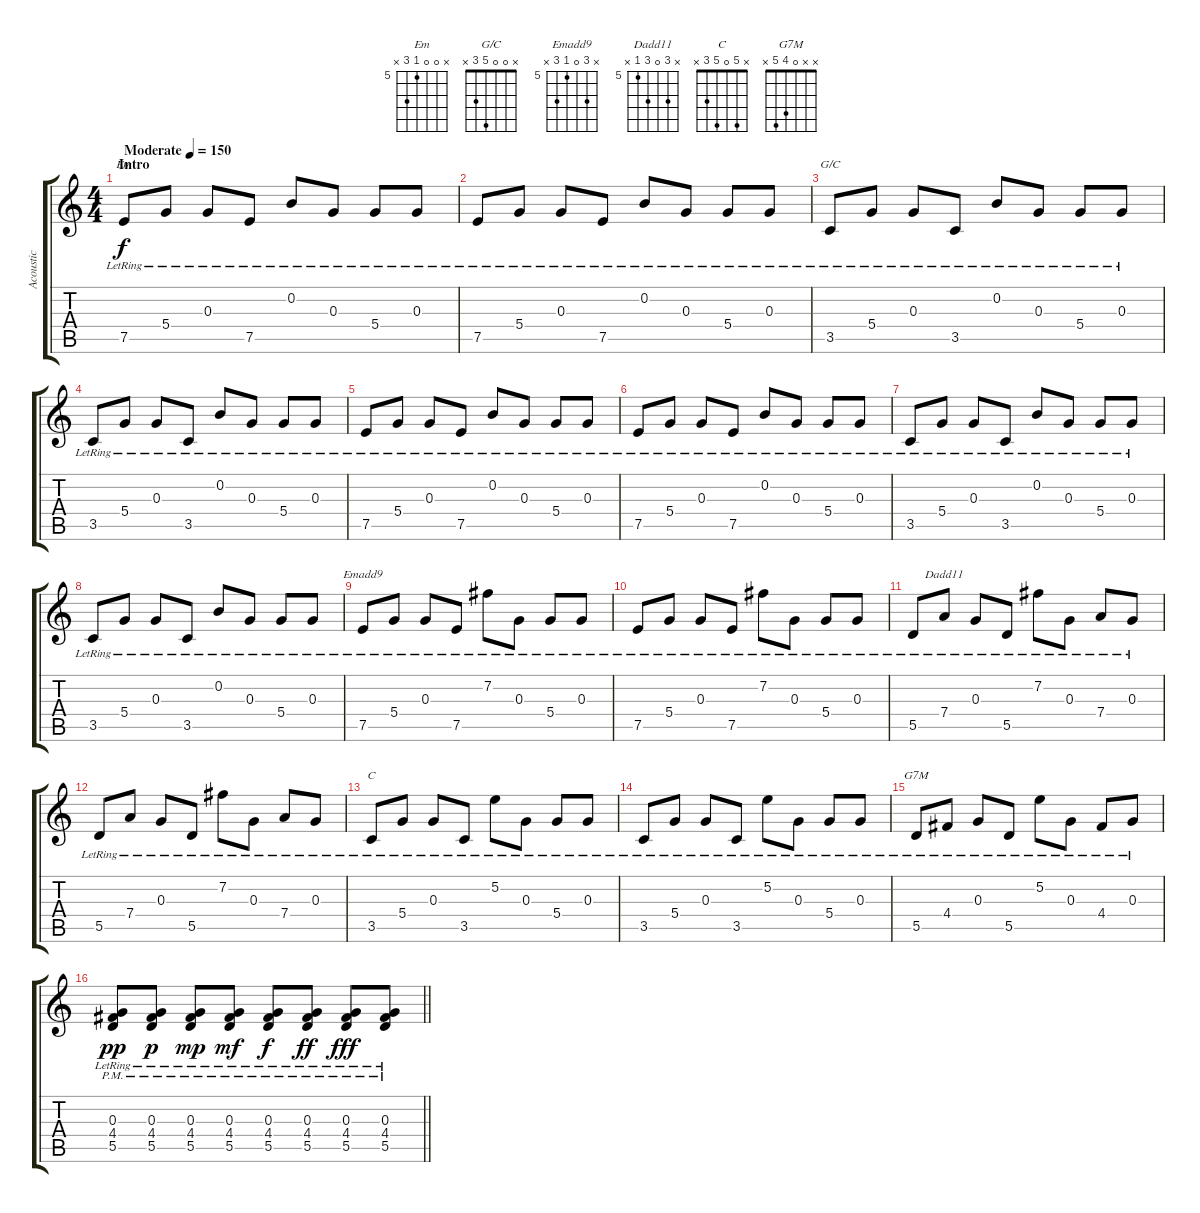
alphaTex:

\track ("Acoustic" "Acoustic") {instrument acousticguitarsteel}
\staff {score tabs}
\tuning (E4 B3 G3 D3 A2 E2) {hide}
\chord ("Em" x 0 0 5 7 x) {firstfret 5}
\chord ("G/C" x 0 0 5 3 x)
\chord ("Emadd9" x 7 0 5 7 x) {firstfret 5}
\chord ("Dadd11" x 7 0 7 5 x) {firstfret 5}
\chord ("C" x 5 0 5 3 x)
\chord ("G7M" x x 0 4 5 x)
\ts (4 4)
\section ("" "Intro")
\tempo (150 "Moderate")
\clef g2
\ks c
7.5{lr}.8{ch "Em" dy f instrument acousticguitarsteel} 5.4{lr}.8 0.3{lr}.8 7.5{lr}.8 0.2{lr}.8 0.3{lr}.8 5.4{lr}.8 0.3{lr}.8 |
7.5{lr}.8 5.4{lr}.8 0.3{lr}.8 7.5{lr}.8 0.2{lr}.8 0.3{lr}.8 5.4{lr}.8 0.3{lr}.8 |
3.5{lr}.8{ch "G/C"} 5.4{lr}.8 0.3{lr}.8 3.5{lr}.8 0.2{lr}.8 0.3{lr}.8 5.4{lr}.8 0.3{lr}.8 |
3.5{lr}.8 5.4{lr}.8 0.3{lr}.8 3.5{lr}.8 0.2{lr}.8 0.3{lr}.8 5.4{lr}.8 0.3{lr}.8 |
7.5{lr}.8 5.4{lr}.8 0.3{lr}.8 7.5{lr}.8 0.2{lr}.8 0.3{lr}.8 5.4{lr}.8 0.3{lr}.8 |
7.5{lr}.8 5.4{lr}.8 0.3{lr}.8 7.5{lr}.8 0.2{lr}.8 0.3{lr}.8 5.4{lr}.8 0.3{lr}.8 |
3.5{lr}.8 5.4{lr}.8 0.3{lr}.8 3.5{lr}.8 0.2{lr}.8 0.3{lr}.8 5.4{lr}.8 0.3{lr}.8 |
3.5{lr}.8 5.4{lr}.8 0.3{lr}.8 3.5{lr}.8 0.2{lr}.8 0.3{lr}.8 5.4{lr}.8 0.3{lr}.8 |
7.5{lr}.8{ch "Emadd9"} 5.4{lr}.8 0.3{lr}.8 7.5{lr}.8 7.2{lr}.8 0.3{lr}.8 5.4{lr}.8 0.3{lr}.8 |
7.5{lr}.8 5.4{lr}.8 0.3{lr}.8 7.5{lr}.8 7.2{lr}.8 0.3{lr}.8 5.4{lr}.8 0.3{lr}.8 |
5.5{lr}.8 7.4{lr}.8{ch "Dadd11"} 0.3{lr}.8 5.5{lr}.8 7.2{lr}.8 0.3{lr}.8 7.4{lr}.8 0.3{lr}.8 |
5.5{lr}.8 7.4{lr}.8 0.3{lr}.8 5.5{lr}.8 7.2{lr}.8 0.3{lr}.8 7.4{lr}.8 0.3{lr}.8 |
3.5{lr}.8{ch "C"} 5.4{lr}.8 0.3{lr}.8 3.5{lr}.8 5.2{lr}.8 0.3{lr}.8 5.4{lr}.8 0.3{lr}.8 |
3.5{lr}.8 5.4{lr}.8 0.3{lr}.8 3.5{lr}.8 5.2{lr}.8 0.3{lr}.8 5.4{lr}.8 0.3{lr}.8 |
5.5{lr}.8{ch "G7M"} 4.4{lr}.8 0.3{lr}.8 5.5{lr}.8 5.2{lr}.8 0.3{lr}.8 4.4{lr}.8 0.3{lr}.8 |
\barLineRight lightlight
(0.3{pm lr} 4.4{pm lr} 5.5{pm lr}).8{dy pp} (0.3{pm lr} 4.4{pm lr} 5.5{pm lr}).8{dy p} (0.3{pm lr} 4.4{pm lr} 5.5{pm lr}).8{dy mp} (0.3{pm lr} 4.4{pm lr} 5.5{pm lr}).8{dy mf} (0.3{pm lr} 4.4{pm lr} 5.5{pm lr}).8{dy f} (0.3{pm lr} 4.4{pm lr} 5.5{pm lr}).8{dy ff} (0.3{pm lr} 4.4{pm lr} 5.5{pm lr}).8{dy fff} (0.3{pm lr} 4.4{pm lr} 5.5{pm lr}).8
